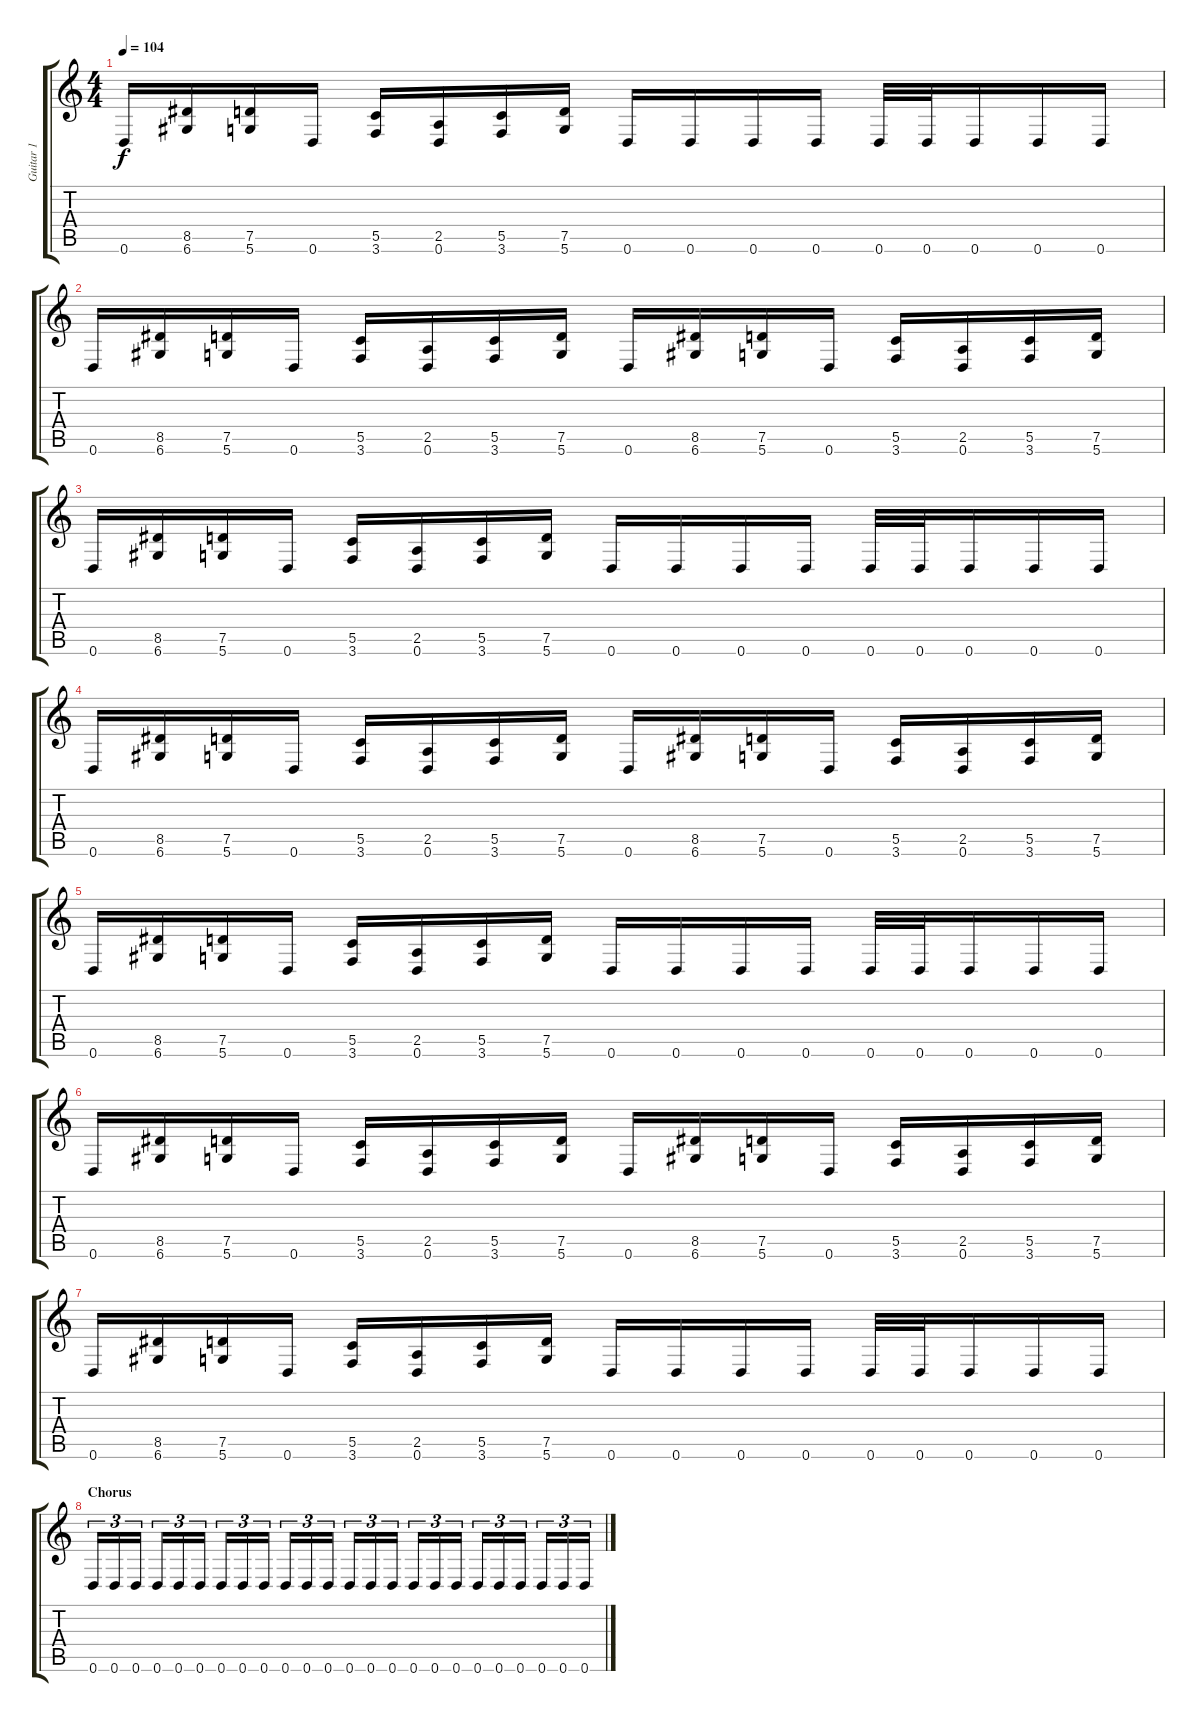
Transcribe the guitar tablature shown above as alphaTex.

\track ("Guitar 1" "Guitar 1") {instrument distortionguitar}
\staff {score tabs}
\tuning (D4 A3 F3 C3 G2 D2) {hide}
\ts (4 4)
\tempo 104
\clef g2
\ks c
0.6.16{dy f} (8.5 6.6).16 (7.5 5.6).16 0.6.16 (5.5 3.6).16 (2.5 0.6).16 (5.5 3.6).16 (7.5 5.6).16 0.6.16 0.6.16 0.6.16 0.6.16 0.6.32 0.6.32 0.6.16 0.6.16 0.6.16 |
0.6.16 (8.5 6.6).16 (7.5 5.6).16 0.6.16 (5.5 3.6).16 (2.5 0.6).16 (5.5 3.6).16 (7.5 5.6).16 0.6.16 (8.5 6.6).16 (7.5 5.6).16 0.6.16 (5.5 3.6).16 (2.5 0.6).16 (5.5 3.6).16 (7.5 5.6).16 |
0.6.16 (8.5 6.6).16 (7.5 5.6).16 0.6.16 (5.5 3.6).16 (2.5 0.6).16 (5.5 3.6).16 (7.5 5.6).16 0.6.16 0.6.16 0.6.16 0.6.16 0.6.32 0.6.32 0.6.16 0.6.16 0.6.16 |
0.6.16 (8.5 6.6).16 (7.5 5.6).16 0.6.16 (5.5 3.6).16 (2.5 0.6).16 (5.5 3.6).16 (7.5 5.6).16 0.6.16 (8.5 6.6).16 (7.5 5.6).16 0.6.16 (5.5 3.6).16 (2.5 0.6).16 (5.5 3.6).16 (7.5 5.6).16 |
0.6.16 (8.5 6.6).16 (7.5 5.6).16 0.6.16 (5.5 3.6).16 (2.5 0.6).16 (5.5 3.6).16 (7.5 5.6).16 0.6.16 0.6.16 0.6.16 0.6.16 0.6.32 0.6.32 0.6.16 0.6.16 0.6.16 |
0.6.16 (8.5 6.6).16 (7.5 5.6).16 0.6.16 (5.5 3.6).16 (2.5 0.6).16 (5.5 3.6).16 (7.5 5.6).16 0.6.16 (8.5 6.6).16 (7.5 5.6).16 0.6.16 (5.5 3.6).16 (2.5 0.6).16 (5.5 3.6).16 (7.5 5.6).16 |
0.6.16 (8.5 6.6).16 (7.5 5.6).16 0.6.16 (5.5 3.6).16 (2.5 0.6).16 (5.5 3.6).16 (7.5 5.6).16 0.6.16 0.6.16 0.6.16 0.6.16 0.6.32 0.6.32 0.6.16 0.6.16 0.6.16 |
\section ("" "Chorus")
0.6.16{tu (3 2)} 0.6.16{tu (3 2)} 0.6.16{tu (3 2)} 0.6.16{tu (3 2)} 0.6.16{tu (3 2)} 0.6.16{tu (3 2)} 0.6.16{tu (3 2)} 0.6.16{tu (3 2)} 0.6.16{tu (3 2)} 0.6.16{tu (3 2)} 0.6.16{tu (3 2)} 0.6.16{tu (3 2)} 0.6.16{tu (3 2)} 0.6.16{tu (3 2)} 0.6.16{tu (3 2)} 0.6.16{tu (3 2)} 0.6.16{tu (3 2)} 0.6.16{tu (3 2)} 0.6.16{tu (3 2)} 0.6.16{tu (3 2)} 0.6.16{tu (3 2)} 0.6.16{tu (3 2)} 0.6.16{tu (3 2)} 0.6.16{tu (3 2)}
